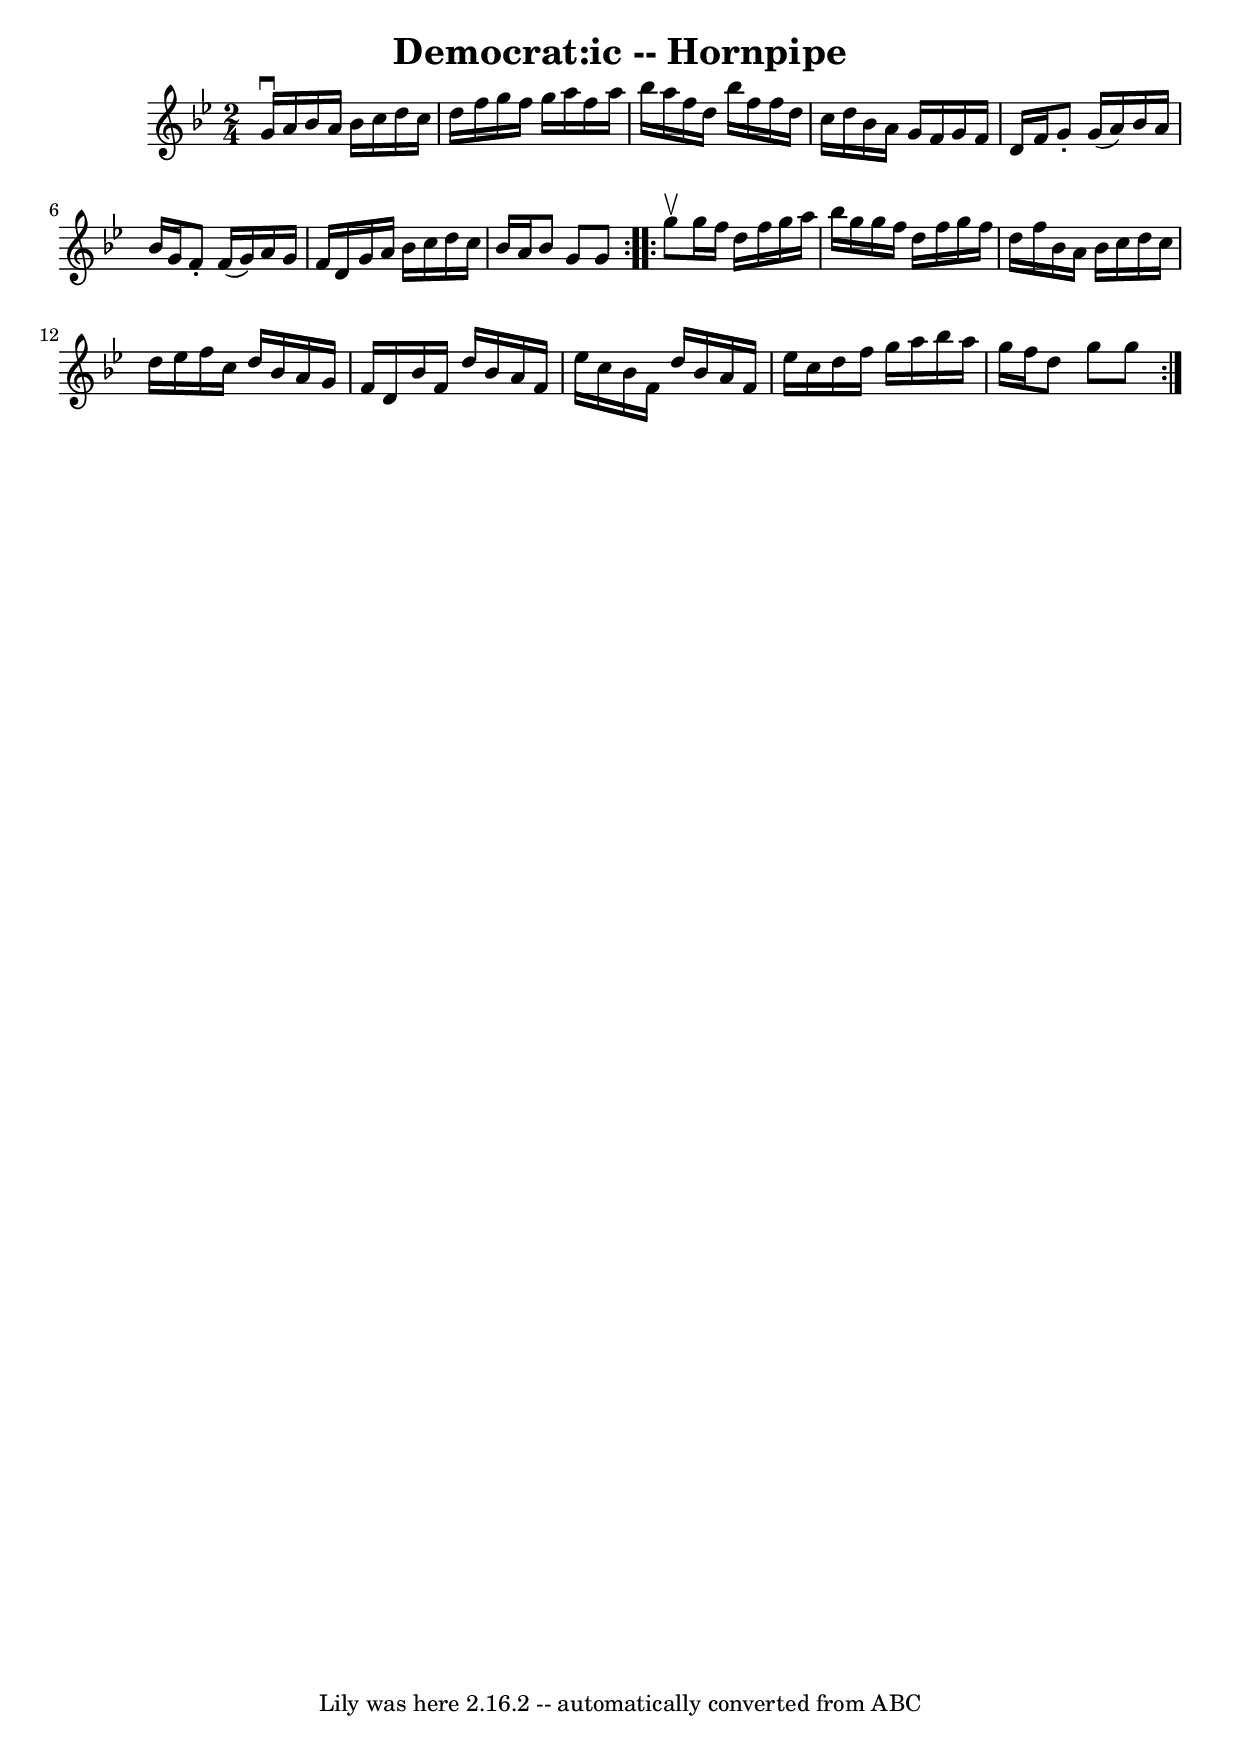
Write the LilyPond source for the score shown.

\version "2.16.2"
\include "Mammoth.ily"
\header {
  %% book = "Cole's 1000 Fiddle Tunes"
  crossRefNumber = "1"
  footnotes = ""
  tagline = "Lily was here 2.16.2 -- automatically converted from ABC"
  title = "Democrat:ic -- Hornpipe"

}
voicedefault =  {



  \repeat volta 2 {

    \time 2/4 
    \key g \minor g'16^\downbow a'16  |
    bes'16 a'16    
    bes'16 c''16 d''16 c''16 d''16 f''16  |
    g''16 f''16  
    g''16 a''16 f''16 a''16 bes''16 a''16  |
    f''16    
    d''16 bes''16 f''16 f''16 d''16 c''16 d''16  |
    
    bes'16 a'16 g'16 f'16 g'16 f'16 d'16 f'16  |
    
    g'8 -. g'16 (a'16) bes'16 a'16 bes'16 g'16  |
    f'8 
    -. f'16 (g'16) a'16 g'16 f'16 d'16  |
    g'16 a'16  
    bes'16 c''16 d''16 c''16 bes'16 a'16  |
    bes'8 g'8  
    g'8  
  }     
  \repeat volta 2 {
    g''8^\upbow |
    g''16 f''16    
    d''16 f''16 g''16 a''16 bes''16 g''16  |
    g''16 f''16 
    d''16 f''16 g''16 f''16 d''16 f''16  |
    bes'16    
    a'16 bes'16 c''16 d''16 c''16 d''16 ees''16  |
    f''16 
    c''16 d''16 bes'16 a'16 g'16 f'16 d'16  |
    
    bes'16 f'16 d''16 bes'16 a'16 f'16 ees''16 c''16  |
    
    bes'16 f'16 d''16 bes'16 a'16 f'16 ees''16 c''16  
    |
    d''16 f''16 g''16 a''16 bes''16 a''16 g''16    
    f''16  |
    d''8 g''8 g''8  
  }   

}

\score{
  <<

    \context Staff="default"
    {
      \voicedefault 
      
    }

  >>
  \layout {
    
  }
  \midi {
  }

}
